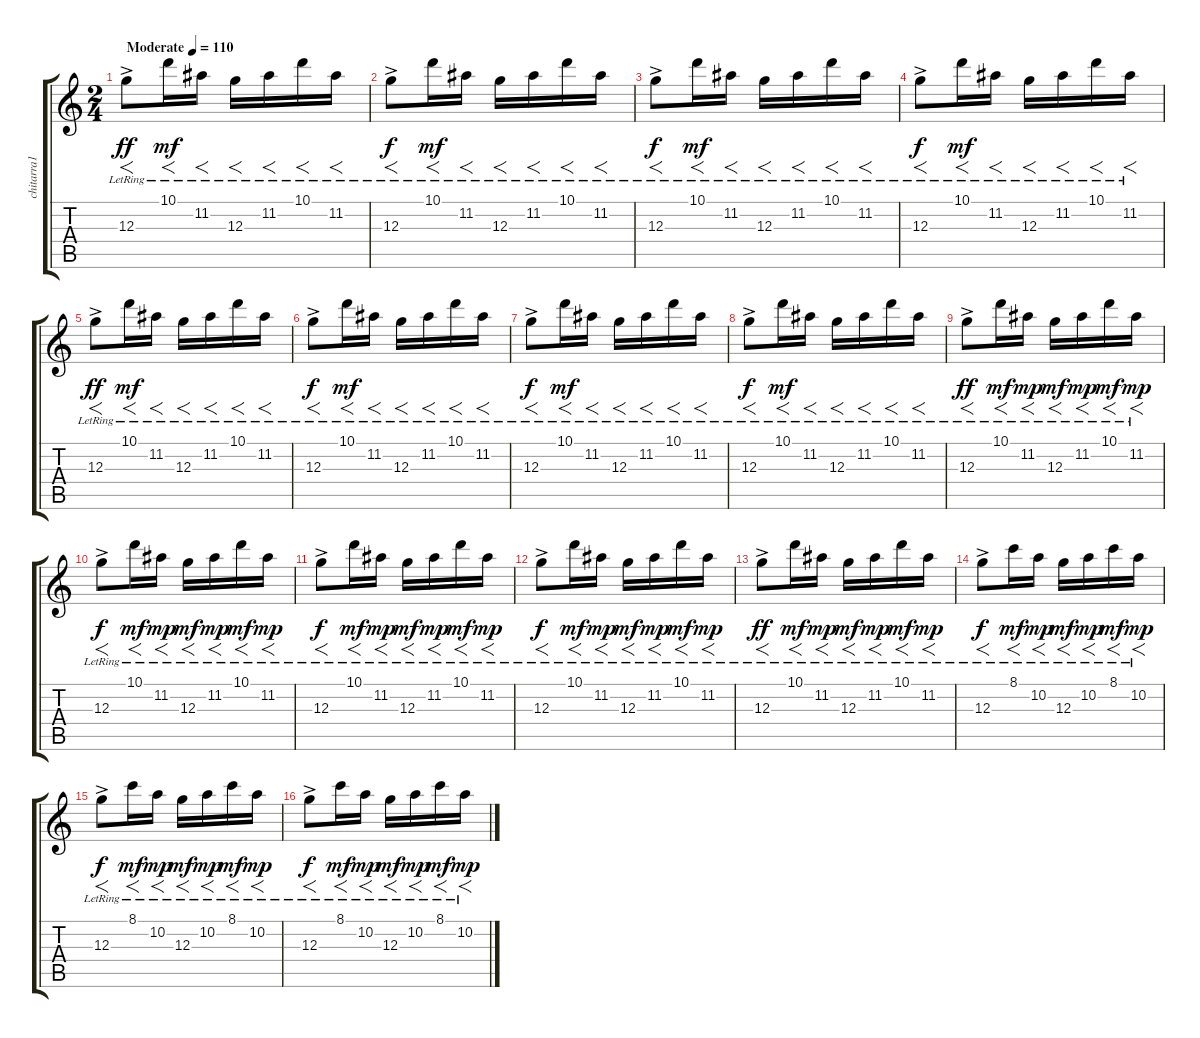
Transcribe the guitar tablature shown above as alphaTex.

\track ("chitarra1" "chitarra1") {instrument acousticguitarsteel}
\staff {score tabs}
\tuning (E4 B3 G3 D3 A2 E2) {hide}
\ts (2 4)
\tempo (110 "Moderate")
\clef g2
\ks c
12.3{ac lr}.8{f dy ff instrument acousticguitarsteel} 10.1{lr}.16{f dy mf} 11.2{lr}.16{f} 12.3{lr}.16{f} 11.2{lr}.16{f} 10.1{lr}.16{f} 11.2{lr}.16{f} |
12.3{ac lr}.8{f dy f} 10.1{lr}.16{f dy mf} 11.2{lr}.16{f} 12.3{lr}.16{f} 11.2{lr}.16{f} 10.1{lr}.16{f} 11.2{lr}.16{f} |
12.3{ac lr}.8{f dy f} 10.1{lr}.16{f dy mf} 11.2{lr}.16{f} 12.3{lr}.16{f} 11.2{lr}.16{f} 10.1{lr}.16{f} 11.2{lr}.16{f} |
12.3{ac lr}.8{f dy f} 10.1{lr}.16{f dy mf} 11.2{lr}.16{f} 12.3{lr}.16{f} 11.2{lr}.16{f} 10.1{lr}.16{f} 11.2{lr}.16{f} |
12.3{ac lr}.8{f dy ff} 10.1{lr}.16{f dy mf} 11.2{lr}.16{f} 12.3{lr}.16{f} 11.2{lr}.16{f} 10.1{lr}.16{f} 11.2{lr}.16{f} |
12.3{ac lr}.8{f dy f} 10.1{lr}.16{f dy mf} 11.2{lr}.16{f} 12.3{lr}.16{f} 11.2{lr}.16{f} 10.1{lr}.16{f} 11.2{lr}.16{f} |
12.3{ac lr}.8{f dy f} 10.1{lr}.16{f dy mf} 11.2{lr}.16{f} 12.3{lr}.16{f} 11.2{lr}.16{f} 10.1{lr}.16{f} 11.2{lr}.16{f} |
12.3{ac lr}.8{f dy f} 10.1{lr}.16{f dy mf} 11.2{lr}.16{f} 12.3{lr}.16{f} 11.2{lr}.16{f} 10.1{lr}.16{f} 11.2{lr}.16{f} |
12.3{ac lr}.8{f dy ff} 10.1{lr}.16{f dy mf} 11.2{lr}.16{f dy mp} 12.3{lr}.16{f dy mf} 11.2{lr}.16{f dy mp} 10.1{lr}.16{f dy mf} 11.2{lr}.16{f dy mp} |
12.3{ac lr}.8{f dy f} 10.1{lr}.16{f dy mf} 11.2{lr}.16{f dy mp} 12.3{lr}.16{f dy mf} 11.2{lr}.16{f dy mp} 10.1{lr}.16{f dy mf} 11.2{lr}.16{f dy mp} |
12.3{ac lr}.8{f dy f} 10.1{lr}.16{f dy mf} 11.2{lr}.16{f dy mp} 12.3{lr}.16{f dy mf} 11.2{lr}.16{f dy mp} 10.1{lr}.16{f dy mf} 11.2{lr}.16{f dy mp} |
12.3{ac lr}.8{f dy f} 10.1{lr}.16{f dy mf} 11.2{lr}.16{f dy mp} 12.3{lr}.16{f dy mf} 11.2{lr}.16{f dy mp} 10.1{lr}.16{f dy mf} 11.2{lr}.16{f dy mp} |
12.3{ac lr}.8{f dy ff} 10.1{lr}.16{f dy mf} 11.2{lr}.16{f dy mp} 12.3{lr}.16{f dy mf} 11.2{lr}.16{f dy mp} 10.1{lr}.16{f dy mf} 11.2{lr}.16{f dy mp} |
12.3{ac lr}.8{f dy f} 8.1{lr}.16{f dy mf} 10.2{lr}.16{f dy mp} 12.3{lr}.16{f dy mf} 10.2{lr}.16{f dy mp} 8.1{lr}.16{f dy mf} 10.2{lr}.16{f dy mp} |
12.3{ac lr}.8{f dy f} 8.1{lr}.16{f dy mf} 10.2{lr}.16{f dy mp} 12.3{lr}.16{f dy mf} 10.2{lr}.16{f dy mp} 8.1{lr}.16{f dy mf} 10.2{lr}.16{f dy mp} |
12.3{ac lr}.8{f dy f} 8.1{lr}.16{f dy mf} 10.2{lr}.16{f dy mp} 12.3{lr}.16{f dy mf} 10.2{lr}.16{f dy mp} 8.1{lr}.16{f dy mf} 10.2{lr}.16{f dy mp}
